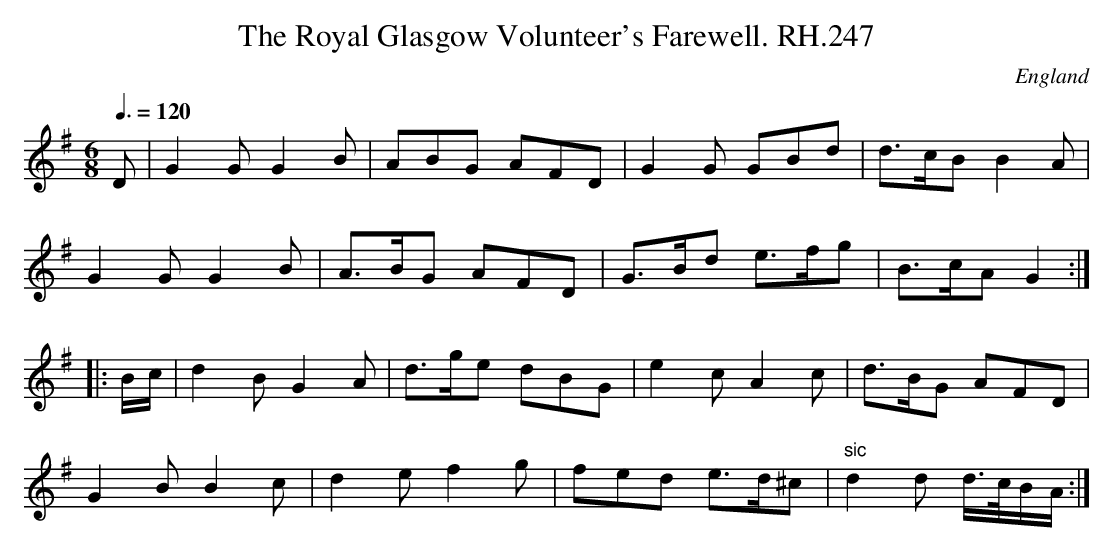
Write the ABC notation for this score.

X:1
T:Royal Glasgow Volunteer's Farewell. RH.247, The
O:England
M:6/8
L:1/8
Q:3/8=120
K:G
D|G2G G2B|ABG AFD|G2G GBd|d>cB B2A|
G2G G2B|A>BG AFD|G>Bd e>fg|B>cA G2:|
|:B/c/|d2B G2A|d>ge dBG|e2c A2c|d>BG AFD|
G2B B2c|d2e f2g|fed e>d^c|"sic"d2d d3/4c/4B/A/:|
